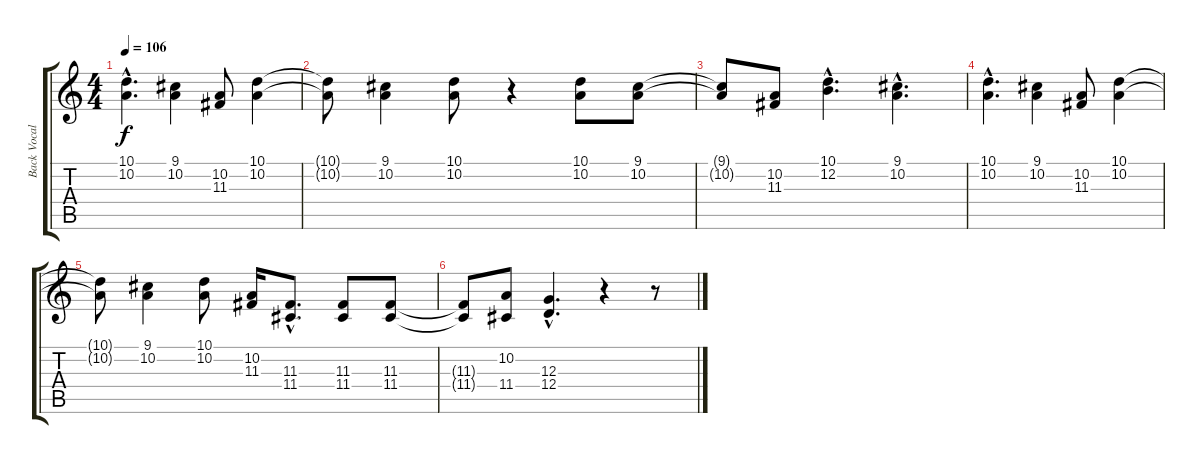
\track ("Back Vocals2" "Back Vocal") {instrument shakuhachi}
\staff {score tabs}
\tuning (E4 B3 G3 D3 A2 E2) {hide}
\ts (4 4)
\tempo 106
\clef g2
\ks c
(10.1{hac} 10.2{hac}).4{d dy f} (9.1 10.2).4 (10.2 11.3).8 (10.1 10.2).4 |
(10.1{t} 10.2{t}).8 (9.1 10.2).4 (10.1 10.2).8 r.4 (10.1 10.2).8 (9.1 10.2).8 |
(9.1{t} 10.2{t}).8 (10.2 11.3).8 (10.1{hac} 12.2{hac}).4{d} (9.1{hac} 10.2{hac}).4{d} |
(10.1{hac} 10.2{hac}).4{d} (9.1 10.2).4 (10.2 11.3).8 (10.1 10.2).4 |
(10.1{t} 10.2{t}).8 (9.1 10.2).4 (10.1 10.2).8 (10.2 11.3).16 (11.3{hac} 11.4{hac}).8{d} (11.3 11.4).8 (11.3 11.4).8 |
(11.3{t} 11.4{t}).8 (10.2 11.4).8 (12.3{hac} 12.4{hac}).4{d} r.4 r.8
